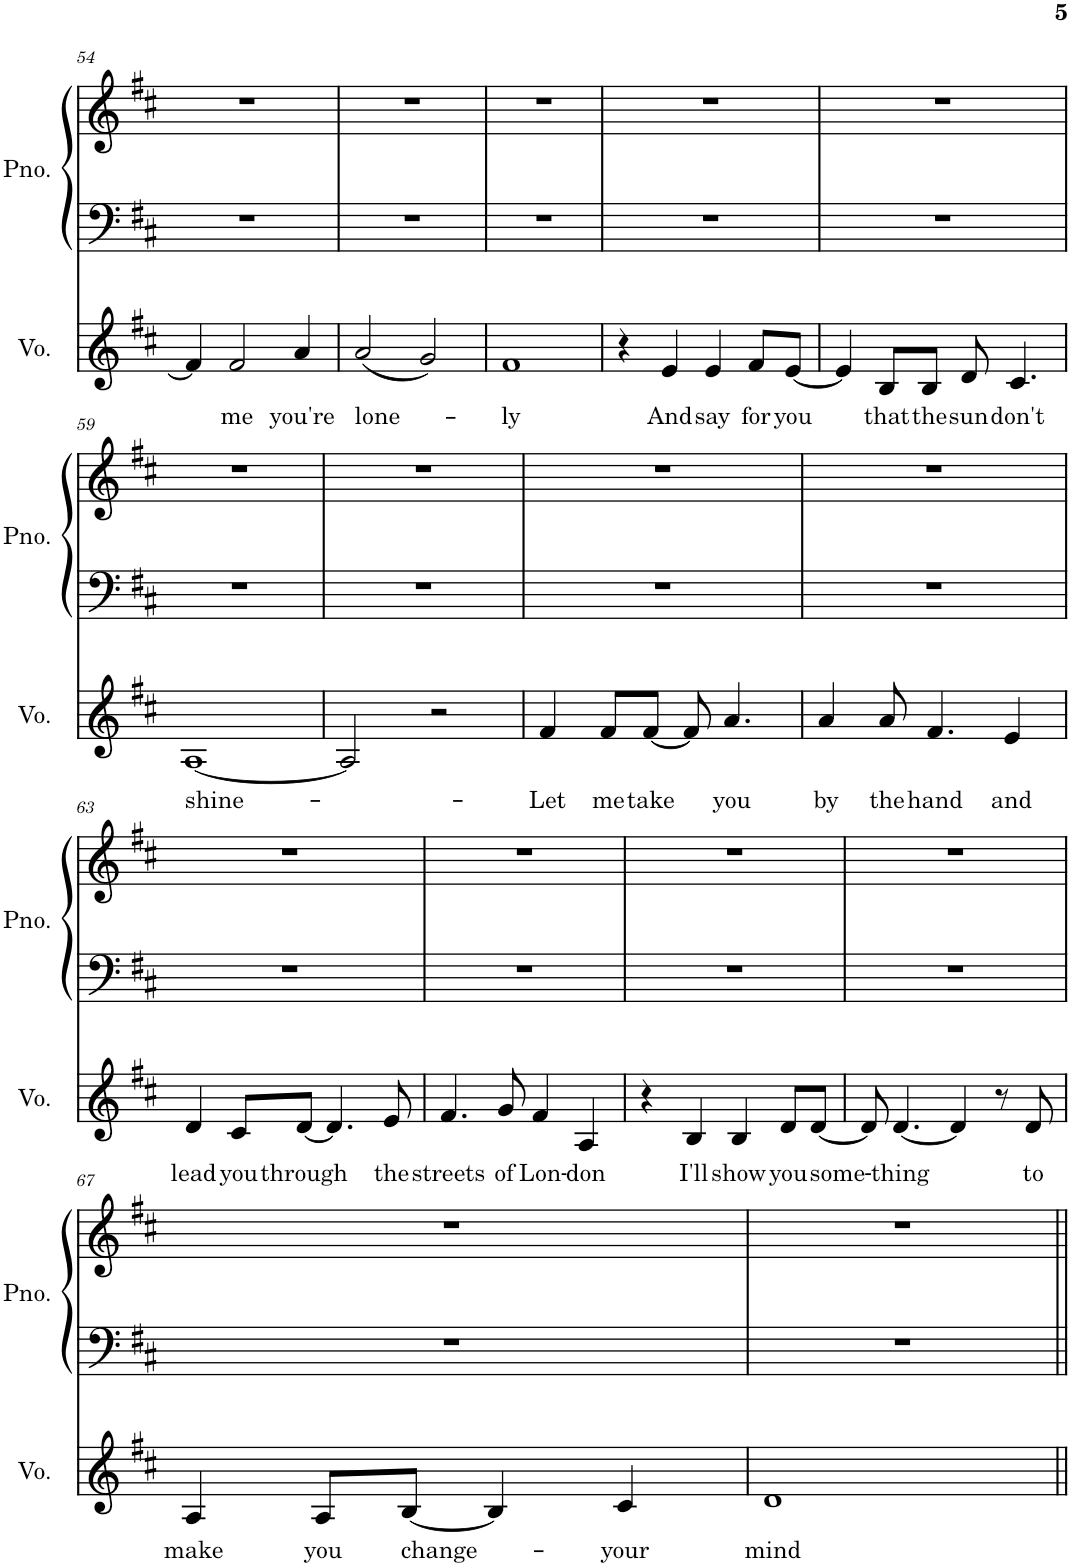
**kern	**text	**kern	**kern
*part2	*part2	*part1	*part1
*staff3	*staff3	*staff2	*staff1
*I"Voice	*	*I"Piano	*
*I'Vo.	*	*I'Pno.	*
!!LO:PB:g=z
*clefG2	*	*clefF4	*clefG2
*k[f#c#]	*	*k[f#c#]	*k[f#c#]
*M4/4	*	*M4/4	*M4/4
=54	=54	=54	=54
4f#/]	.	1r	1r
!	!LO:LY:b	!	!
2f#/	me	.	.
!	!LO:LY:b	!	!
4a/	you're	.	.
=55	=55	=55	=55
!	!LO:LY:b	!	!
(2a/	lone-	1r	1r
2g/)	.	.	.
=56	=56	=56	=56
!	!LO:LY:b	!	!
1f#	-ly	1r	1r
=57	=57	=57	=57
4r	.	1r	1r
!	!LO:LY:b	!	!
4e/	And	.	.
!	!LO:LY:b	!	!
4e/	say	.	.
!	!LO:LY:b	!	!
8f#/L	for	.	.
!	!LO:LY:b	!	!
[8e/J	you	.	.
=58	=58	=58	=58
4e/]	.	1r	1r
!	!LO:LY:b	!	!
8B/L	that	.	.
!	!LO:LY:b	!	!
8B/J	the	.	.
!	!LO:LY:b	!	!
8d/	sun	.	.
!	!LO:LY:b	!	!
4.c#/	don't	.	.
!!LO:LB:g=z
=59	=59	=59	=59
!	!LO:LY:b	!	!
[1A	shine-	1r	1r
=60	=60	=60	=60
2A/]	.	1r	1r
2r	.	.	.
=61	=61	=61	=61
!	!LO:LY:b	!	!
4f#/	Let	1r	1r
!	!LO:LY:b	!	!
8f#/L	me	.	.
!	!LO:LY:b	!	!
[8f#/J	take	.	.
8f#/]	.	.	.
!	!LO:LY:b	!	!
4.a/	you	.	.
=62	=62	=62	=62
!	!LO:LY:b	!	!
4a/	by	1r	1r
!	!LO:LY:b	!	!
8a/	the	.	.
!	!LO:LY:b	!	!
4.f#/	hand	.	.
!	!LO:LY:b	!	!
4e/	and	.	.
!!LO:LB:g=z
=63	=63	=63	=63
!	!LO:LY:b	!	!
4d/	lead	1r	1r
!	!LO:LY:b	!	!
8c#/L	you	.	.
!	!LO:LY:b	!	!
[8d/J	through	.	.
4.d/]	.	.	.
!	!LO:LY:b	!	!
8e/	the	.	.
=64	=64	=64	=64
!	!LO:LY:b	!	!
4.f#/	streets	1r	1r
!	!LO:LY:b	!	!
8g/	of	.	.
!	!LO:LY:b	!	!
4f#/	Lon-	.	.
!	!LO:LY:b	!	!
4A/	-don	.	.
=65	=65	=65	=65
4r	.	1r	1r
!	!LO:LY:b	!	!
4B/	I'll	.	.
!	!LO:LY:b	!	!
4B/	show	.	.
!	!LO:LY:b	!	!
8d/L	you	.	.
!	!LO:LY:b	!	!
[8d/J	some-	.	.
=66	=66	=66	=66
8d/]	.	1r	1r
!	!LO:LY:b	!	!
[4.d/	-thing	.	.
4d/]	.	.	.
8r	.	.	.
!	!LO:LY:b	!	!
8d/	to	.	.
!!LO:LB:g=z
=67	=67	=67	=67
!	!LO:LY:b	!	!
4A/	make	1r	1r
!	!LO:LY:b	!	!
8A/L	you	.	.
!	!LO:LY:b	!	!
[8B/J	change-	.	.
4B/]	.	.	.
!	!LO:LY:b	!	!
4c#/	-your	.	.
=68	=68	=68	=68
!	!LO:LY:b	!	!
1d	mind	1r	1r
=||	=||	=||	=||
*-	*-	*-	*-
